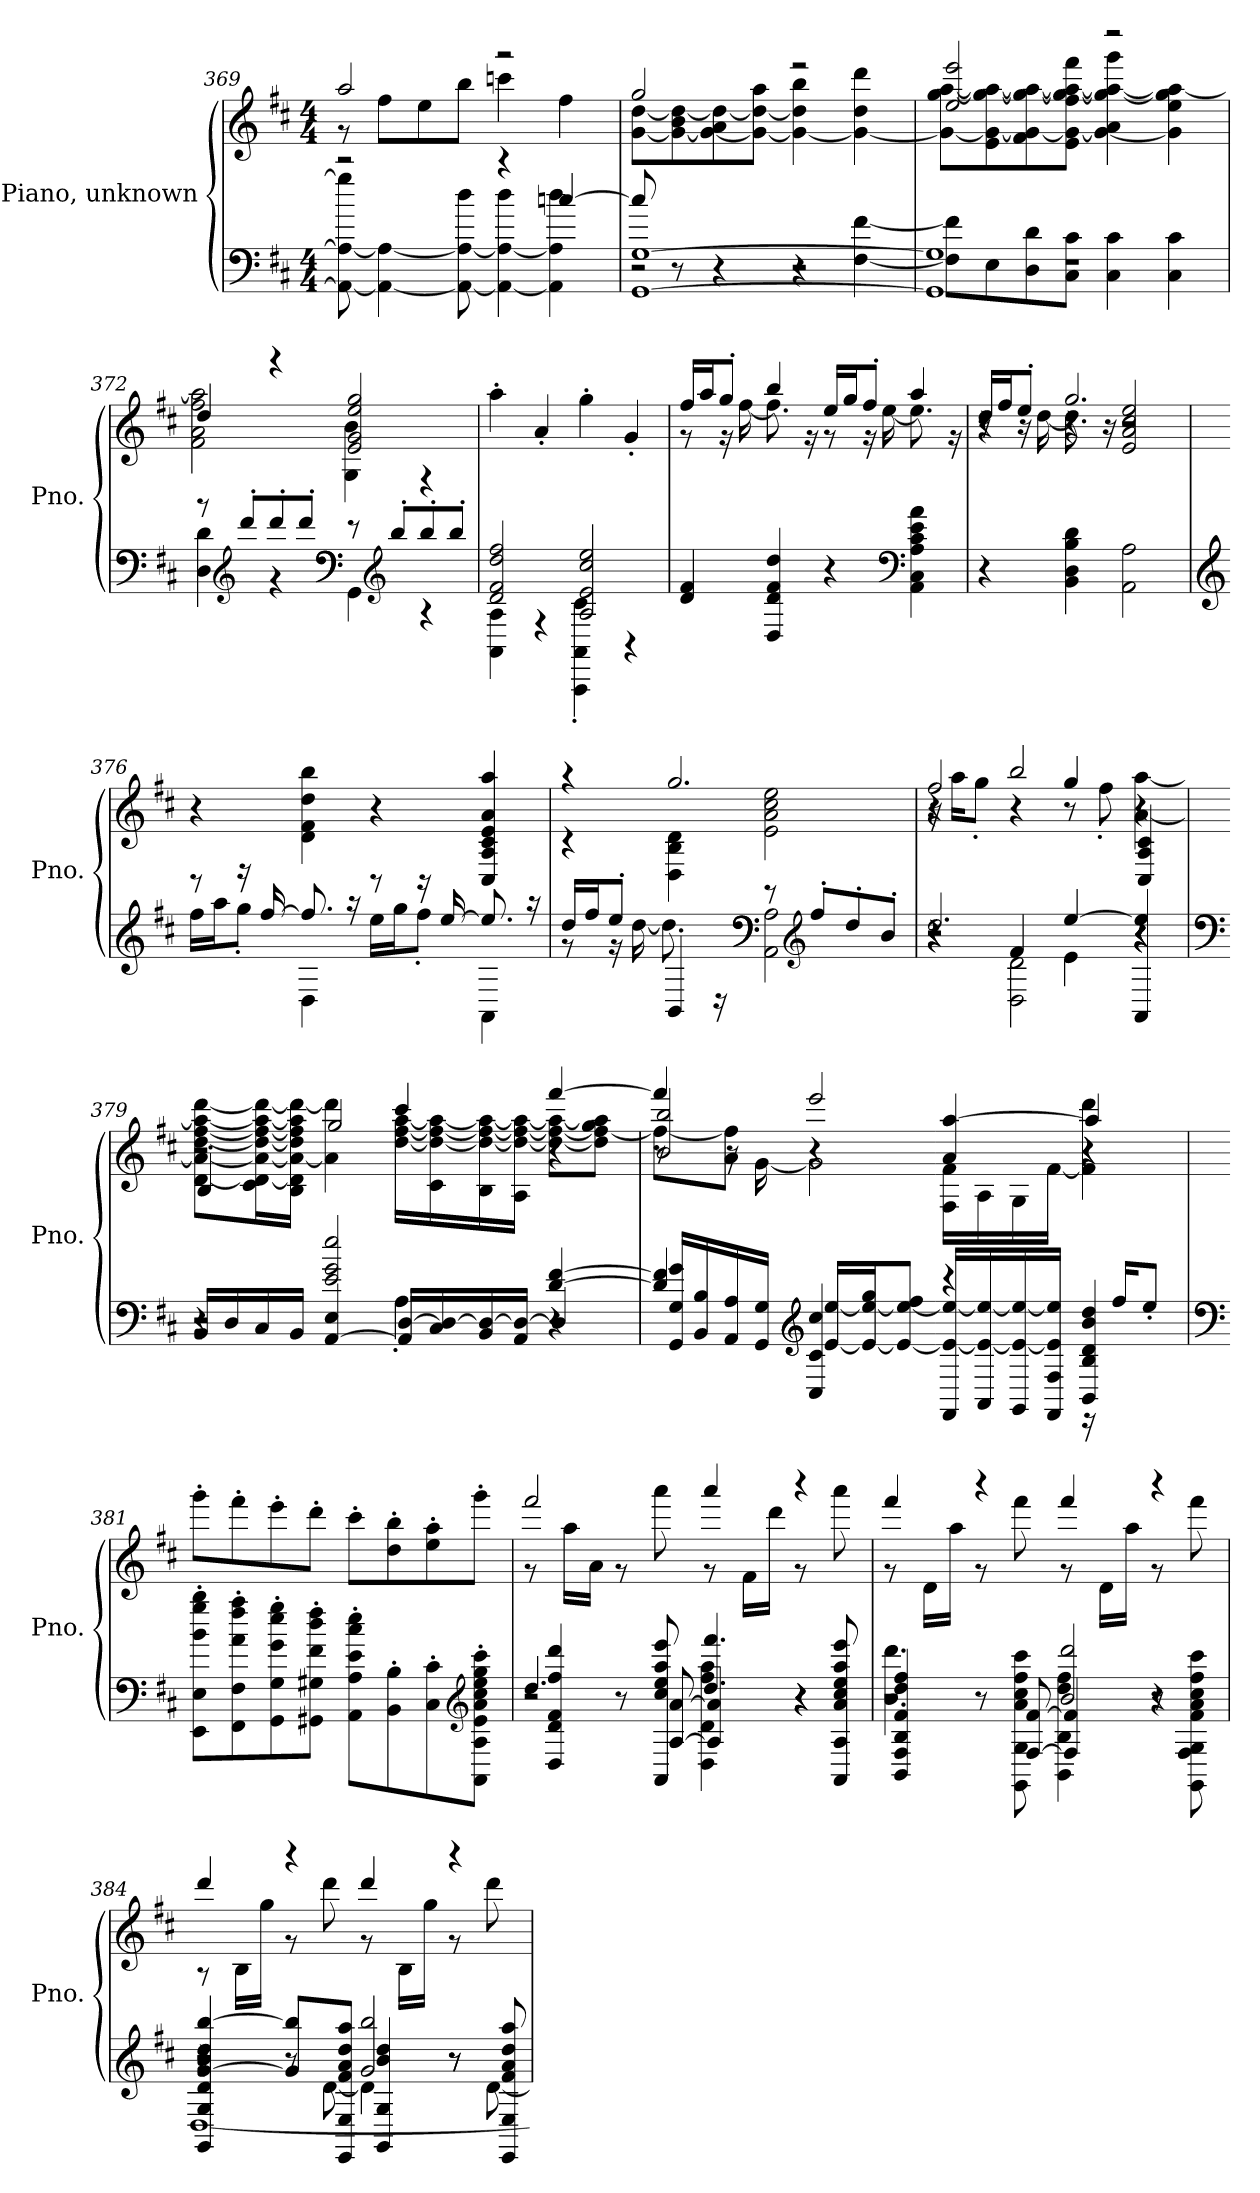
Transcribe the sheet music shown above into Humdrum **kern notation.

**kern	**kern
*part1	*part1
*staff2	*staff1
*I"Piano, unknown	*
*I'Pno.	*
*clefF4	*clefG2
*k[f#c#]	*k[f#c#]
*M4/4	*M4/4
=369	=369
*^	*^
2r	8AA\_ 8A\_ 8gg\]	2aa/	8r
.	4AA\_ 4A\_	.	8ff#\L
.	.	.	8ee\
.	8AA\_ 8A\_ 8dd\	.	8bb\J
4r	4AA\_ 4A\_ 4dd\	2r	4cccn\
[4ccn/	4AA\] 4A\] 4dd\	.	4ff#\
=370	=370	=370	=370
*	*^	*	*
8cc/]	2r	[1GG [1G	2gg/	[8g\ [8dd\L
8r	.	.	.	8g\_ 8b\ 8dd\_
4r	.	.	.	8g\_ 8a\ 8dd\_
.	.	.	.	8g\_ 8dd\_ 8aa\J
2r	4r	.	2r	4g\_ 4dd\] 4bb\
.	[4F#\ [4f#\	.	.	4g\_ 4dd\ 4ddd\
!!LO:LB:g=z	!!
=371	=371	=371	=371	=371
1r	8F#\] 8f#\]L	1GG] 1G]	2ee/ 2eee/	8g\_ [8gg\ [8aa\L
.	8E\	.	.	8e\ 8g\_ 8gg\_ 8aa\_
.	8D\ 8d\	.	.	8f#\ 8g\_ 8gg\_ 8aa\_
.	8C#\ 8c#\J	.	.	8e\ 8g\_ 8ff#\ 8gg\_ 8aa\_ 8fff#\J
.	4C#\ 4c#\	.	2r	4g\_ 4a\ 4gg\_ 4aa\_ 4ggg\
.	4C#\ 4c#\	.	.	4g\] 4ee\ 4gg\] 4aa\_
*	*v	*v	*	*
=372	=372	=372	=372
8r	4D\ 4d\	4dd/	2f#\ 2a\ 2ff#\ 2aa\]
*clefG2	*	*	*
8ddd'/L	.	.	.
8ddd'/	4r	4r	.
8ddd'/J	.	.	.
*clefF4	*	*	*
8r	4GG\	2e/ 2g/ 2ee/ 2gg/	4G\ 4b\
*clefG2	*	*	*
8bb'/L	.	.	.
8bb'/	4r	.	4r
8bb'/J	.	.	.
*	*	*v	*v
=373	=373	=373
2d/ 2f#/ 2dd/ 2ff#/	4AA\ 4A\	4aa'\
.	4r	4a'/
2A/ 2e/ 2cc#/ 2ee/	4AAA\' 4AA\' 4c#\'	4gg'\
.	4r	4g'/
*v	*v	*
!!LO:LB:g=z
=374	=374
*	*^
4d/ 4f#/	16ff#/LL	8r
.	16aa/J	.
.	8gg'/J	16r
.	.	[16ff#\
4D/ 4d/ 4f#/ 4dd/	4bb/	8.ff#\]
.	.	16r
4r	16ee/LL	8r
.	16gg/J	.
.	8ff#'/J	16r
.	.	[16ee\
*clefF4	*	*
4AA\ 4C#\ 4A\ 4c#\ 4e\ 4a\	4aa/	8.ee\]
.	.	16r
=375	=375	=375
*	*	*^
4r	4r	8r	16dd/LL
.	.	.	16ff#/J
.	.	16r	8ee'/J
.	.	[16dd\	.
4BB\ 4D\ 4B\ 4d\	2.gg/	8.dd\]	4r
.	.	16r	.
2AA\ 2A\	.	2r	2e/ 2a/ 2cc#/ 2ee/
*	*v	*v	*v
=376	=376
*clefG2	*
*^	*
8r	16ff#\LL	4r
.	16aa\J	.
16r	8gg'\J	.
[16ff#/	.	.
8.ff#/]	4D\	4d\ 4f#\ 4dd\ 4bb\
16r	.	.
8r	16ee\LL	4r
.	16gg\J	.
16r	8ff#'\J	.
[16ee/	.	.
8.ee/]	4AA\	4C#/ 4A/ 4c#/ 4e/ 4a/ 4aa/
16r	.	.
!!LO:LB:g=z
=377	=377	=377
*	*	*^
16dd/LL	8r	4r	4r
16ff#/J	.	.	.
8ee'/J	16r	.	.
.	[16dd\	.	.
4BB/	8.dd\]	2.gg/	4D\ 4B\ 4d\
.	16r	.	.
*clefF4	*	*	*
8r	2AA\ 2A\	.	2e\ 2a\ 2cc#\ 2ee\
*clefG2	*	*	*
8ff#'/L	.	.	.
8dd'/	.	.	.
8b'/J	.	.	.
=378	=378	=378	=378
*^	*^	*	*^
2.dd/	2r	4r	4r	4r	16r	2ff#/
.	.	.	.	.	16aa\KL	.
.	.	.	.	.	8gg'\J	.
.	.	4f#/	2D\ 2d\	2bb/	4r	.
.	4e\	[4ee/	.	.	8r	4gg/
.	.	.	.	.	8ff#'\	.
4r	4r	4AA/ 4ee/]	4r	4r	[4a\ [4aa\	4C#/ 4A/ 4c#/
*v	*v	*v	*v	*	*	*
=379	=379	=379	=379
*clefF4	*	*	*
*^	*	*	*
*	*^	*	*	*
4r	2r	16BB/LL	2r	[8d\ 8a\_ [8dd\ [8ff#\ 8aa\_ [8ddd\L	4B'/
.	.	16D/	.	.	.
.	.	16C#/	.	16c#\ 16d\_ 16a\_ 16dd\_ 16ff#\_ 16aa\_ 16ddd\_L	.
.	.	16BB/JJ	.	16B\ 16d\] 16a\_ 16dd\] 16ff#\] 16aa\] 16ddd\_JJ	.
2e/ 2g/ 2ee/	.	[4AA/ 4E/	.	4a\] 4ddd\]	2gg/
.	4A'\	16AA/] [16D/LL	4ccc#/	[16dd\ [16ff#\ [16aa\LL	.
.	.	16C#/ 16D/_	.	16c#\ 16dd\_ 16ff#\_ 16aa\_	.
.	.	16BB/ 16D/_	.	16B\ 16dd\_ 16ff#\_ 16aa\_	.
.	.	16AA/ 16D/_JJ	.	16A\ 16dd\_ 16ff#\_ 16aa\_JJ	.
[4d/ [4f#/	4r	4D/]	[4fff#/	8dd\_ 8ff#\_ 8aa\_L	4r
.	.	.	.	8dd\] 8ff#\_ 8gg\ 8aa\]J	.
*	*v	*v	*	*	*
!!LO:PB:g=z
=380	=380	=380	=380	=380
*	*	*	*	*^
4d/] 4f#/]	16GG/ 16G/ 16g/LL	4fff#/]	8ff#\L_	2b/ 2bb/	8r
.	16BB/ 16B/	.	.	.	.
.	16AA/ 16A/	.	8a\ 8ff#\]J	.	16r
.	16GG/ 16G/JJ	.	.	.	[16g\
*clefG2	*	*	*	*	*
4C#/ 4c#/ 4cc#/	[16e/ [16ee/LL	2eee/	4r	.	2g\]
.	16e/_ 16ee/_ 16gg/J	.	.	.	.
.	8e/_ 8ee/_ 8ff#/J	.	.	.	.
4r	16FF#/ 16e/_ 16ee/_LL	.	16F#\ 16f#\LL	4a/ [4aa/	.
.	16AA/ 16e/_ 16ee/_	.	16A\	.	.
.	16GG/ 16e/_ 16ee/_	.	16G\	.	.
.	16FF#/ 16F#/ 16e/] 16ee/]JJ	.	[16f#\JJ	.	.
4BB/ 4B/ 4d/ 4b/ 4dd/	16r	4r	4f#\] 4ddd\	4aa/]	4r
.	16ff#/KL	.	.	.	.
.	8ee'/J	.	.	.	.
*v	*v	*	*	*	*
*	*v	*v	*v	*v
=381	=381
*clefF4	*
8EE\' 8E\' 8b\' 8gg\' 8bb\'L	8ggg'\L
8FF#\' 8F#\' 8a\' 8ff#\' 8aa\'	8fff#'\
8GG\' 8G\' 8g\' 8ee\' 8gg\'	8eee'\
8GG#X\' 8G#X\' 8f#\' 8dd\' 8ff#\'J	8ddd'\J
8AA\' 8A\' 8e\' 8cc#\' 8ee\'L	8ccc#'\L
8BB\' 8B\'	8dd\' 8bb\'
8C#\' 8c#\'	8ee\' 8aa\'
*clefG2	*
8AA\' 8A\' 8e\' 8a\' 8cc#\' 8ee\' 8gg\' 8ccc#\'J	8ggg'\J
!!LO:LB:g=z
=382	=382
*^	*^
*	*^	*	*
4.dd/	2r	4D/ 4d/ 4f#/ 4ff#/ 4ddd/	2fff#/	8r
.	.	.	.	16aa\LL
.	.	.	.	16a\JJ
.	.	8r	.	8r
8AA/ 8cc#/ 8ee/ 8aa/ 8eee/	.	[8A/ [8a/	.	8aaa\
4.dd/ 4.fff#/	4D\ 4d\ 4ff#\ 4aa\	4A/] 4a/]	4aaa/	8r
.	.	.	.	16f#\LL
.	.	.	.	16ddd\JJ
.	4r	4r	4r	8r
8AA/ 8A/ 8a/ 8cc#/ 8ee/ 8aa/ 8eee/	.	.	.	8aaa\
=383	=383	=383	=383	=383
2r	4.b\ 4.ddd\	4BB/ 4F#/ 4B/ 4f#/ 4dd/ 4ff#/	4fff#/	8r
.	.	.	.	16d\LL
.	.	.	.	16aa\JJ
.	.	8r	4r	8r
.	8GG\ 8G\ 8a\ 8cc#\ 8ff#\ 8ccc#\	[8F#/ [8f#/	.	8fff#\
2b/ 2ddd/	4BB\ 4B\ 4dd\ 4ff#\	4F#/] 4f#/]	4fff#/	8r
.	.	.	.	16d\LL
.	.	.	.	16aa\JJ
.	8r	4r	4r	8r
.	8GG\ 8F#\ 8G\ 8f#\ 8a\ 8cc#\ 8ff#\ 8ccc#\	.	.	8fff#\
=384	=384	=384	=384	=384
*	*	*^	*	*
2r	4r	4GG/ 4G/ 4d/ [4g/ 4b/ 4dd/ [4bb/	[1D	4ddd/	8r
.	.	.	.	.	16B\LL
.	.	.	.	.	16gg\JJ
.	8r	8g/] 8bb/]L	.	4r	8r
.	[8d\	8EE/ 8E/ 8f#/ 8a/ 8dd/ 8aa/J	.	.	8ddd\
2g/ 2bb/	4d\]	4GG/ 4G/ 4b/ 4dd/	.	4ddd/	8r
.	.	.	.	.	16B\LL
.	.	.	.	.	16gg\JJ
.	8r	8r	.	4r	8r
.	[8d\	8EE/ 8E/ 8f#/ 8a/ 8dd/ 8aa/	.	.	8ddd\
*v	*v	*v	*v	*	*
*	*v	*v
=	=
*-	*-
